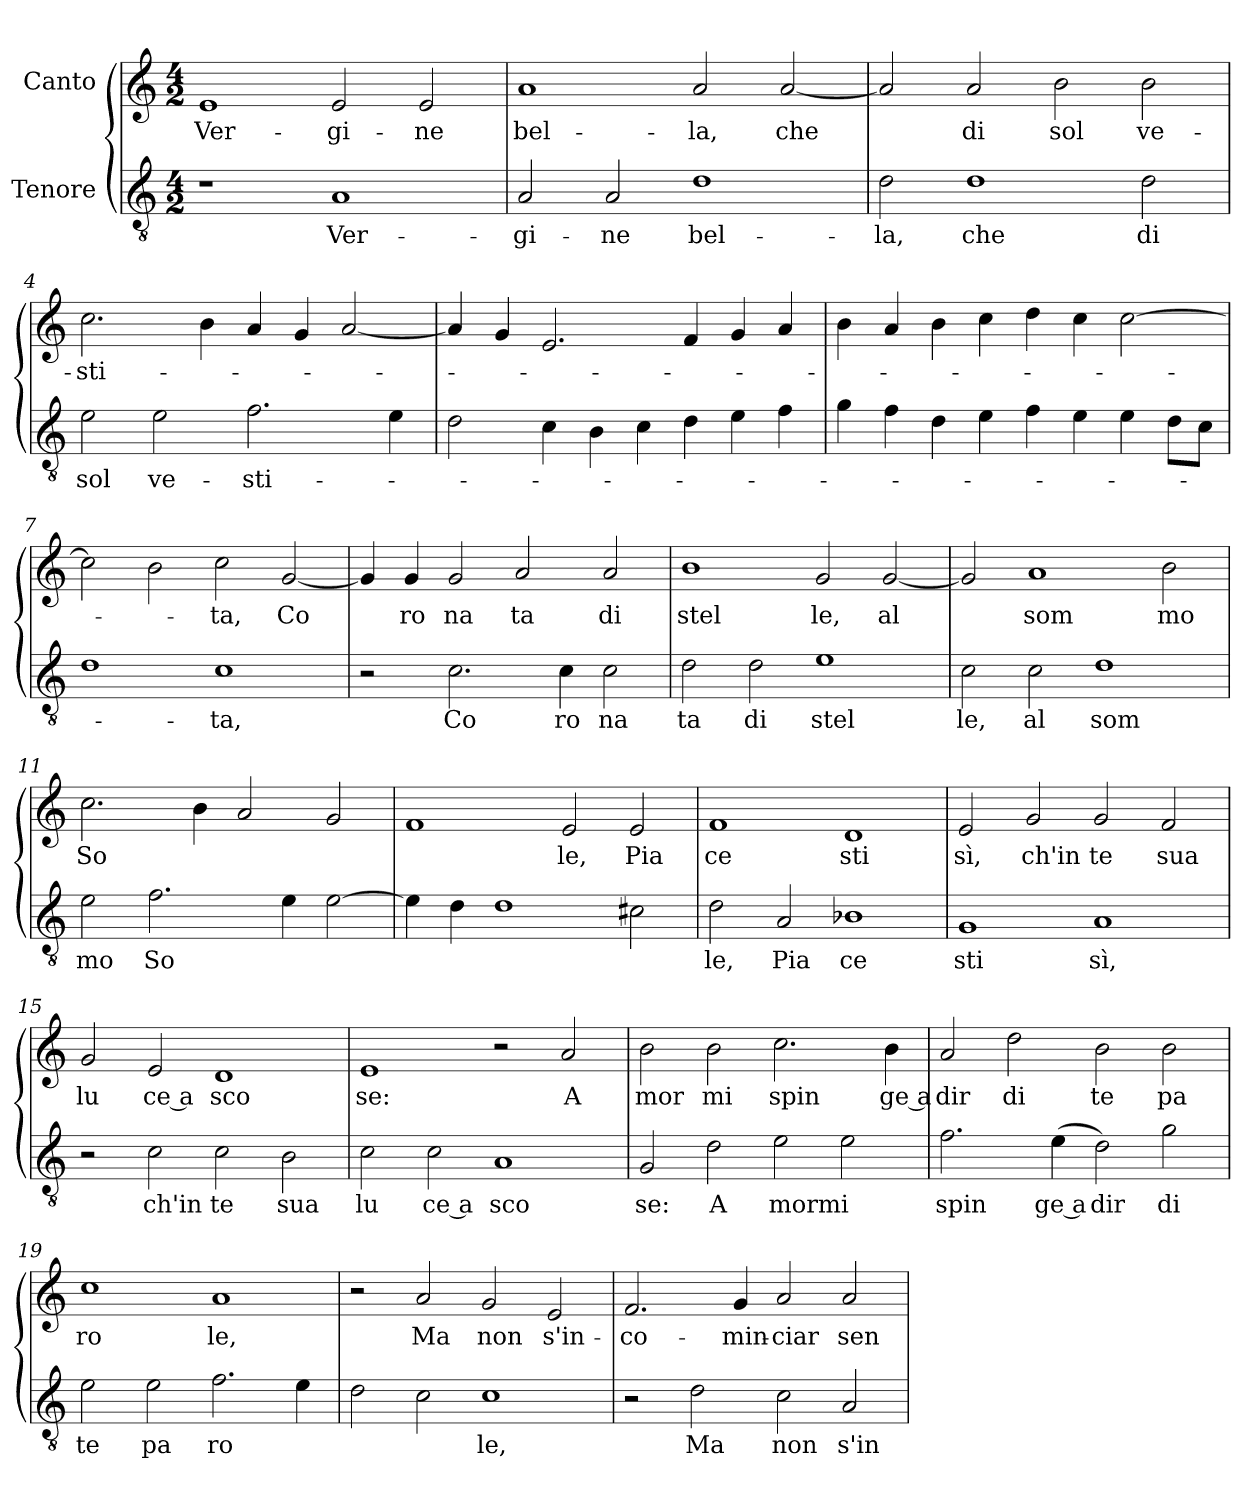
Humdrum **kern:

**kern	**text	**kern	**text
*part2	*part2	*part1	*part1
*staff2	*staff2	*staff1	*staff1
*I"Tenore	*	*I"Canto	*
*clefGv2	*	*clefG2	*
*k[]	*	*k[]	*
*C:	*	*C:	*
*M4/2	*	*M4/2	*
=1	=1	=1	=1
!	!	!	!LO:LY:b
1r	.	1e	Ver-
!	!LO:LY:b	!	!LO:LY:b
1A	Ver-	2e/	-gi-
!	!	!	!LO:LY:b
.	.	2e/	-ne
=2	=2	=2	=2
!	!LO:LY:b	!	!LO:LY:b
2A/	-gi-	1a	bel-
!	!LO:LY:b	!	!
2A/	-ne	.	.
!	!LO:LY:b	!	!LO:LY:b
1d	bel-	2a/	-la,
!	!	!	!LO:LY:b
.	.	[<2a/	che
=3	=3	=3	=3
!	!LO:LY:b	!	!
2d\	-la,	2a/]	.
!	!LO:LY:b	!	!LO:LY:b
1d	che	2a/	di
!	!	!	!LO:LY:b
.	.	2b\	sol
!	!LO:LY:b	!	!LO:LY:b
2d\	di	2b\	ve-
=4	=4	=4	=4
!	!LO:LY:b	!	!LO:LY:b
2e\	sol	2.cc\	-sti-
!	!LO:LY:b	!	!
2e\	ve-	.	.
.	.	4b\	.
!	!LO:LY:b	!	!
2.f\	-sti-	4a/	.
.	.	4g/	.
.	.	[<2a/	.
4e\	.	.	.
=5	=5	=5	=5
2d\	.	4a</]	.
.	.	4g/	.
4c\	.	2.e/	.
4B\	.	.	.
4c\	.	.	.
4d\	.	4f/	.
4e\	.	4g/	.
4f\	.	4a/	.
!!LO:LB:g=z
=6	=6	=6	=6
4g\	.	4b\	.
4f\	.	4a/	.
4d\	.	4b\	.
4e\	.	4cc\	.
4f\	.	4dd\	.
4e\	.	4cc\	.
4e\	.	[>2cc\	.
8d\L	.	.	.
8c\J	.	.	.
=7	=7	=7	=7
1d	.	2cc\]	.
.	.	2b\	.
!	!LO:LY:b	!	!LO:LY:b
1c	-ta,	2cc\	-ta,
!	!	!	!LO:LY:b
.	.	[<2g/	Co
=8	=8	=8	=8
2r	.	4g/]	.
!	!	!	!LO:LY:b
.	.	4g/	ro
!	!LO:LY:b	!	!LO:LY:b
2.c\	Co	2g/	na
!	!	!	!LO:LY:b
.	.	2a/	ta
!	!LO:LY:b	!	!
4c\	ro	.	.
!	!LO:LY:b	!	!LO:LY:b
2c\	na	2a/	di
=9	=9	=9	=9
!	!LO:LY:b	!	!LO:LY:b
2d\	ta	1b	stel
!	!LO:LY:b	!	!
2d\	di	.	.
!	!LO:LY:b	!	!LO:LY:b
1e	stel	2g/	le,
!	!	!	!LO:LY:b
.	.	[<2g/	al
=10	=10	=10	=10
!	!LO:LY:b	!	!
2c\	le,	2g/]	.
!	!LO:LY:b	!	!LO:LY:b
2c\	al	1a	som
!	!LO:LY:b	!	!
1d	som	.	.
!	!	!	!LO:LY:b
.	.	2b\	mo
=11	=11	=11	=11
!	!LO:LY:b	!	!LO:LY:b
2e\	mo	2.cc\	So
!	!LO:LY:b	!	!
2.f\	So	.	.
.	.	4b\	.
.	.	2a/	.
4e\	.	.	.
[>2e\	.	2g/	.
=12	=12	=12	=12
4e\]	.	1f	.
4d\	.	.	.
1d	.	.	.
!	!	!	!LO:LY:b
.	.	2e/	le,
!	!	!	!LO:LY:b
2c#\	.	2e/	Pia
!!LO:LB:g=z
=13	=13	=13	=13
!	!LO:LY:b	!	!LO:LY:b
2d\	le,	1f	ce
!	!LO:LY:b	!	!
2A/	Pia	.	.
!	!LO:LY:b	!	!LO:LY:b
1B-X	ce	1d	sti
=14	=14	=14	=14
!	!LO:LY:b	!	!LO:LY:b
1G	sti	2e/	sì,
!	!	!	!LO:LY:b
.	.	2g/	ch'in
!	!LO:LY:b	!	!LO:LY:b
1A	sì,	2g/	te
!	!	!	!LO:LY:b
.	.	2f/	sua
=15	=15	=15	=15
!	!	!	!LO:LY:b
2r	.	2g/	lu
!	!LO:LY:b	!	!LO:LY:b:rj
2c\	ch'in	2e/	ce a
!	!LO:LY:b	!	!LO:LY:b
2c\	te	1d	sco
!	!LO:LY:b	!	!
2B\	sua	.	.
=16	=16	=16	=16
!	!LO:LY:b	!	!LO:LY:b
2c\	lu	1e	se:
!	!LO:LY:b:rj	!	!
2c\	ce a	.	.
!	!LO:LY:b	!	!
1A	sco	2r	.
!	!	!	!LO:LY:b
.	.	2a/	A
=17	=17	=17	=17
!	!LO:LY:b	!	!LO:LY:b
2G/	se:	2b\	mor
!	!LO:LY:b	!	!LO:LY:b
2d\	A	2b\	mi
!	!LO:LY:b	!	!LO:LY:b
2e\	mormi	2.cc\	spin
2e\	.	.	.
!	!	!	!LO:LY:b:rj
.	.	4b\	ge a
=18	=18	=18	=18
!	!LO:LY:b	!	!LO:LY:b
(2.f\	spin	2a/	dir
!	!	!	!LO:LY:b
.	.	2dd\	di
!	!LO:LY:b:rj	!	!
(<4e\	ge a	.	.
!	!LO:LY:b	!	!LO:LY:b
2d\)	dir	2b\	te
!	!LO:LY:b	!	!LO:LY:b
2g\	di	2b\	pa
=19	=19	=19	=19
!	!LO:LY:b	!	!LO:LY:b
2e\	te	1cc	ro
!	!LO:LY:b	!	!
2e\	pa	.	.
!	!LO:LY:b	!	!LO:LY:b
2.f\	ro	1a	le,
4e\	.	.	.
!!LO:LB:g=z
=20	=20	=20	=20
2d\	.	2r	.
!	!	!	!LO:LY:b
2c\	.	2a/	Ma
!	!LO:LY:b	!	!LO:LY:b
1c	le,	2g/	non
!	!	!	!LO:LY:b
.	.	2e/	s'in-
=21	=21	=21	=21
!	!	!	!LO:LY:b
2r	.	2.f/	-co-
!	!LO:LY:b	!	!
2d\	Ma	.	.
!	!	!	!LO:LY:b
.	.	4g/	-min-
!	!LO:LY:b	!	!LO:LY:b
2c\	non	2a/	-ciar
!	!LO:LY:b	!	!LO:LY:b
2A/	s'in-	2a/	sen-
=	=	=	=
*-	*-	*-	*-
